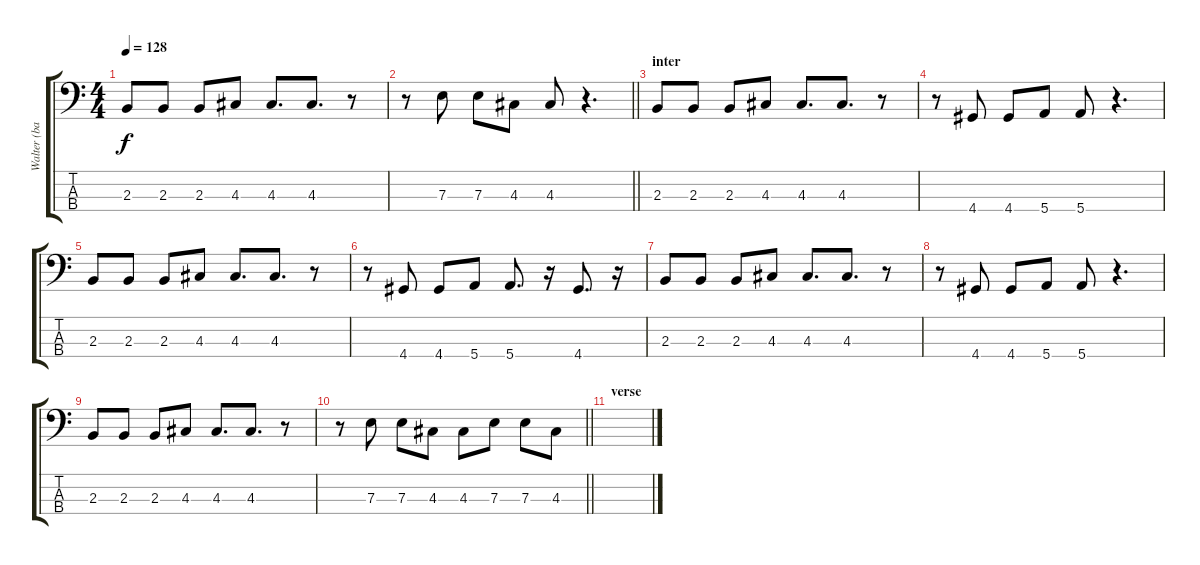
\track ("Walter (bass)" "Walter (ba") {instrument electricbasspick}
\staff {score tabs}
\tuning (G2 D2 A1 E1) {hide}
\ts (4 4)
\tempo 128
\clef f4
\ks c
2.3.8{dy f} 2.3.8 2.3.8 4.3.8 4.3.8{d} 4.3.8{d} r.8 |
\barLineRight lightlight
r.8 7.3.8 7.3.8 4.3.8 4.3.8 r.4{d} |
\section ("" "inter")
2.3.8 2.3.8 2.3.8 4.3.8 4.3.8{d} 4.3.8{d} r.8 |
r.8 4.4.8 4.4.8 5.4.8 5.4.8 r.4{d} |
2.3.8 2.3.8 2.3.8 4.3.8 4.3.8{d} 4.3.8{d} r.8 |
r.8 4.4.8 4.4.8 5.4.8 5.4.8{d} r.16 4.4.8{d} r.16 |
2.3.8 2.3.8 2.3.8 4.3.8 4.3.8{d} 4.3.8{d} r.8 |
r.8 4.4.8 4.4.8 5.4.8 5.4.8 r.4{d} |
2.3.8 2.3.8 2.3.8 4.3.8 4.3.8{d} 4.3.8{d} r.8 |
\barLineRight lightlight
r.8 7.3.8 7.3.8 4.3.8 4.3.8 7.3.8 7.3.8 4.3.8 |
\section ("" "verse")
